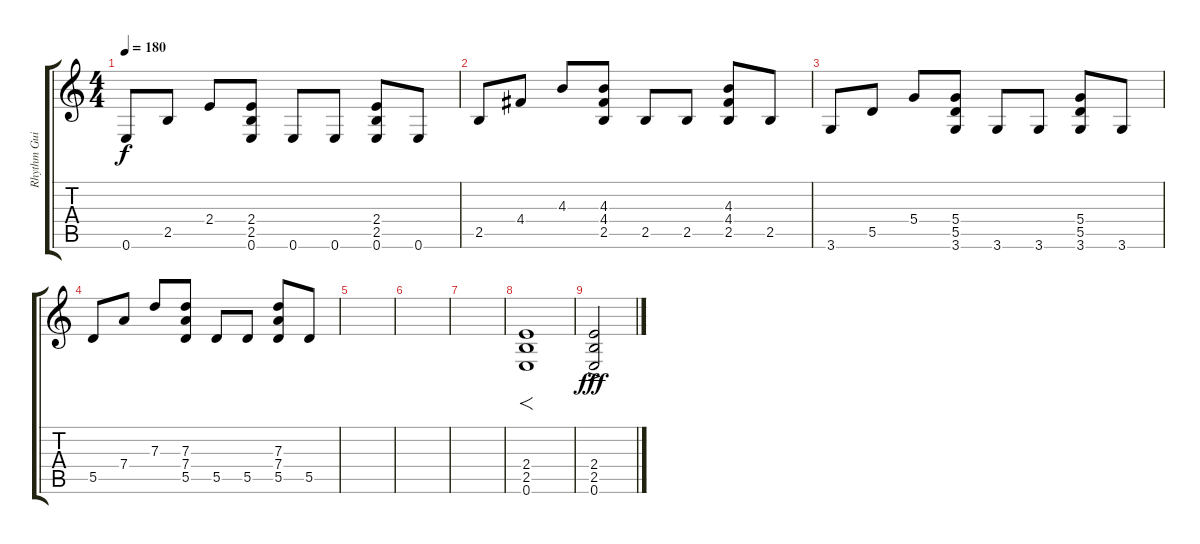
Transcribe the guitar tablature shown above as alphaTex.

\track ("Rhythm Guitar" "Rhythm Gui") {instrument overdrivenguitar}
\staff {score tabs}
\tuning (E4 B3 G3 D3 A2 E2) {hide}
\ts (4 4)
\tempo 180
\clef g2
\ks c
0.6.8{dy f} 2.5.8 2.4.8 (2.4 2.5 0.6).8 0.6.8 0.6.8 (2.4 2.5 0.6).8 0.6.8 |
2.5.8 4.4.8 4.3.8 (4.3 4.4 2.5).8 2.5.8 2.5.8 (4.3 4.4 2.5).8 2.5.8 |
3.6.8 5.5.8 5.4.8 (5.4 5.5 3.6).8 3.6.8 3.6.8 (5.4 5.5 3.6).8 3.6.8 |
5.5.8 7.4.8 7.3.8 (7.3 7.4 5.5).8 5.5.8 5.5.8 (7.3 7.4 5.5).8 5.5.8 |
|
|
|
(2.4 2.5 0.6).1{f} |
(2.4{ac} 2.5 0.6).2{dy fff}
